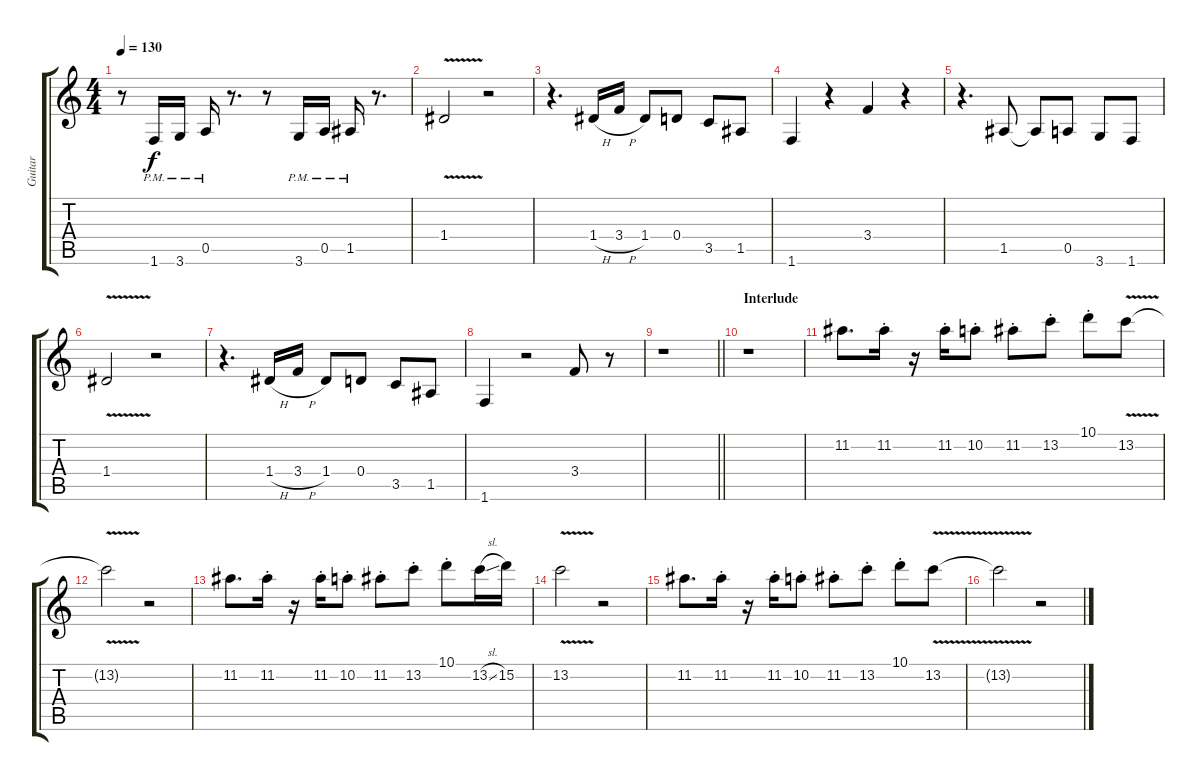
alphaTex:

\track ("Guitar" "Guitar") {instrument distortionguitar}
\staff {score tabs}
\tuning (E4 B3 G3 D3 A2 E2) {hide}
\ts (4 4)
\tempo 130
\clef g2
\ks c
r.8{dy f} 1.6{pm}.16 3.6{pm}.16 0.5{pm}.16 r.8{d} r.8 3.6{pm}.16 0.5{pm}.16 1.5{pm}.16 r.8{d} |
1.4{v}.2 r.2 |
r.4{d} 1.4{h}.16 3.4{h}.16 1.4.8 0.4.8 3.5.8 1.5.8 |
1.6.4 r.4 3.4.4 r.4 |
r.4{d} 1.5.8 1.5{t}.8 0.5.8 3.6.8 1.6.8 |
1.4{v}.2 r.2 |
r.4{d} 1.4{h}.16 3.4{h}.16 1.4.8 0.4.8 3.5.8 1.5.8 |
1.6.4 r.2 3.4.8 r.8 |
\barLineRight lightlight
r.1 |
\section ("" "Interlude")
r.1 |
11.2.8{d} 11.2{st}.16 r.16 11.2{st}.16 10.2{st}.8 11.2{st}.8 13.2{st}.8 10.1{st}.8 13.2{v}.8 |
13.2{t}.2 r.2 |
11.2.8{d} 11.2{st}.16 r.16 11.2{st}.16 10.2{st}.8 11.2{st}.8 13.2{st}.8 10.1{st}.8 13.2{sl}.16 15.2.16 |
13.2{v}.2 r.2 |
11.2.8{d} 11.2{st}.16 r.16 11.2{st}.16 10.2{st}.8 11.2{st}.8 13.2{st}.8 10.1{st}.8 13.2{v}.8 |
13.2{t}.2 r.2
